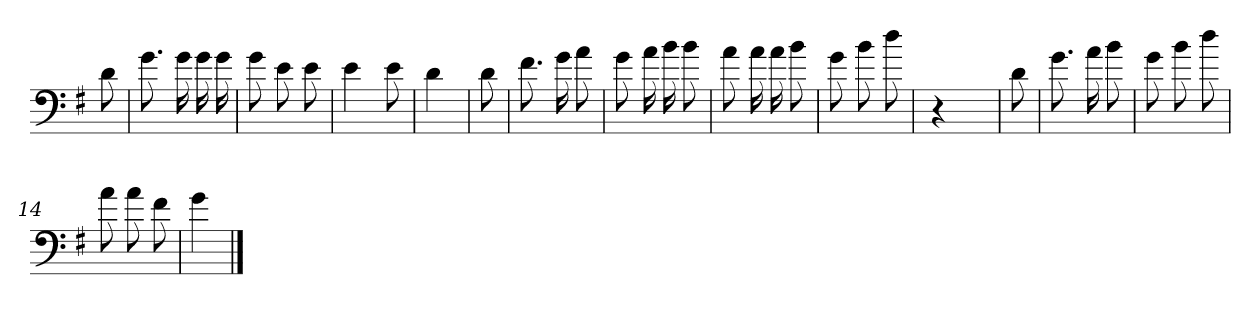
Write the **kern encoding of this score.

**kern
*part1
*staff1
*clefF4
*k[f#]
*G:
=
8d
=1
8.g
16g
16g
16g
=2
8g
8e
8e
=3
4e
8e
=4
4d
=5
8d
=6
8.f#
16g
8a
=7
8g
16a
16b
8b
=8
8a
16a
16a
8b
=9
8g
8b
8dd
=10
4r
=11
8d
=12
8.g
16a
8b
=13
8g
8b
8dd
=14
8a
8a
8f#
=15
4g
==
*-
